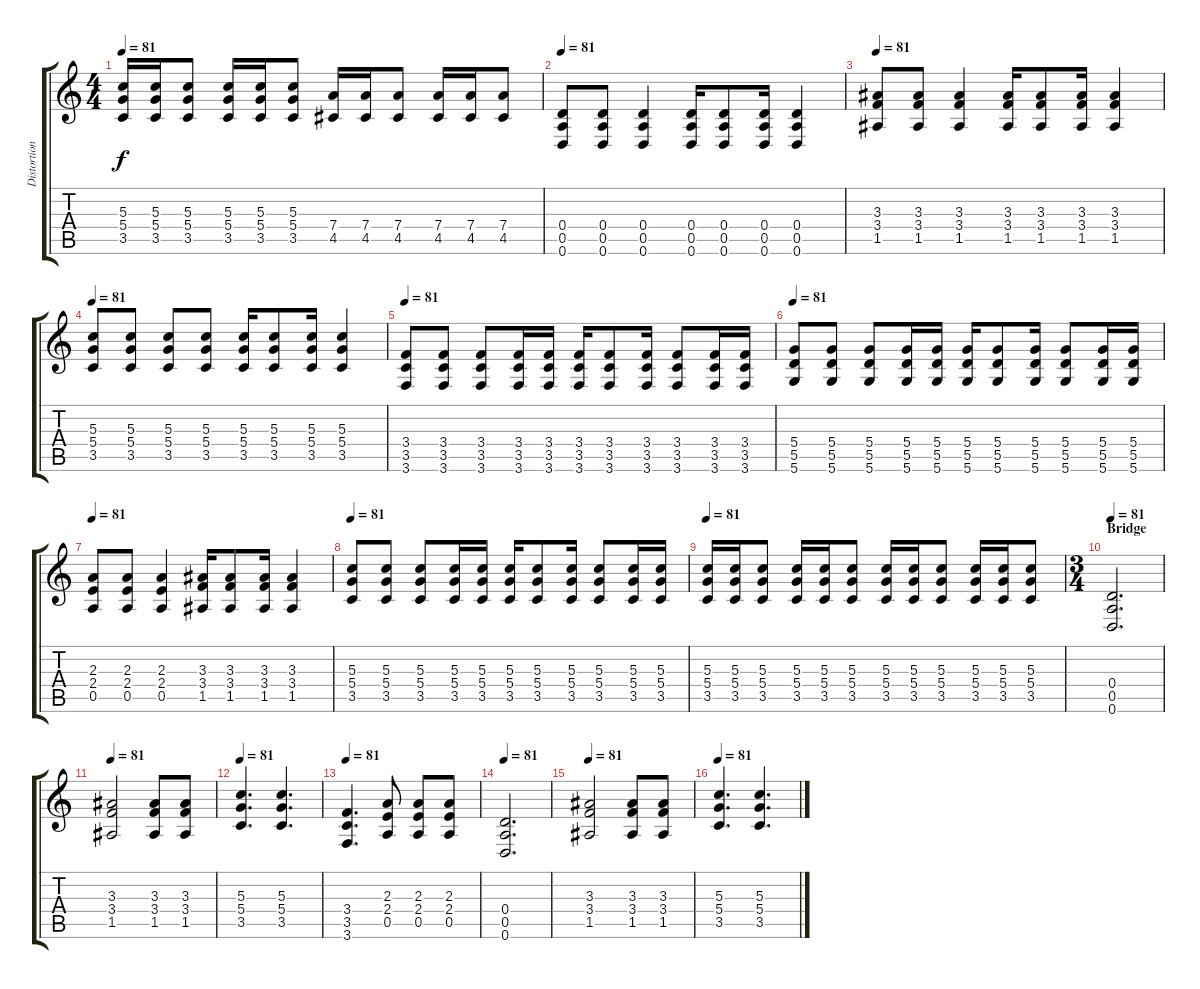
\track ("Distortion Guitar" "Distortion") {instrument distortionguitar}
\staff {score tabs}
\tuning (E4 B3 G3 D3 A2 D2) {hide}
\ts (4 4)
\tempo 81
\clef g2
\ks c
(5.3 5.4 3.5).16{dy f} (5.3 5.4 3.5).16 (5.3 5.4 3.5).8 (5.3 5.4 3.5).16 (5.3 5.4 3.5).16 (5.3 5.4 3.5).8 (7.4 4.5).16 (7.4 4.5).16 (7.4 4.5).8 (7.4 4.5).16 (7.4 4.5).16 (7.4 4.5).8 |
\tempo 81
(0.4 0.5 0.6).8 (0.4 0.5 0.6).8 (0.4 0.5 0.6).4 (0.4 0.5 0.6).16 (0.4 0.5 0.6).8 (0.4 0.5 0.6).16 (0.4 0.5 0.6).4 |
\tempo 81
(3.3 3.4 1.5).8 (3.3 3.4 1.5).8 (3.3 3.4 1.5).4 (3.3 3.4 1.5).16 (3.3 3.4 1.5).8 (3.3 3.4 1.5).16 (3.3 3.4 1.5).4 |
\tempo 81
(5.3 5.4 3.5).8 (5.3 5.4 3.5).8 (5.3 5.4 3.5).8 (5.3 5.4 3.5).8 (5.3 5.4 3.5).16 (5.3 5.4 3.5).8 (5.3 5.4 3.5).16 (5.3 5.4 3.5).4 |
\tempo 81
(3.4 3.5 3.6).8 (3.4 3.5 3.6).8 (3.4 3.5 3.6).8 (3.4 3.5 3.6).16 (3.4 3.5 3.6).16 (3.4 3.5 3.6).16 (3.4 3.5 3.6).8 (3.4 3.5 3.6).16 (3.4 3.5 3.6).8 (3.4 3.5 3.6).16 (3.4 3.5 3.6).16 |
\tempo 81
(5.4 5.5 5.6).8 (5.4 5.5 5.6).8 (5.4 5.5 5.6).8 (5.4 5.5 5.6).16 (5.4 5.5 5.6).16 (5.4 5.5 5.6).16 (5.4 5.5 5.6).8 (5.4 5.5 5.6).16 (5.4 5.5 5.6).8 (5.4 5.5 5.6).16 (5.4 5.5 5.6).16 |
\tempo 81
(2.3 2.4 0.5).8 (2.3 2.4 0.5).8 (2.3 2.4 0.5).4 (3.3 3.4 1.5).16 (3.3 3.4 1.5).8 (3.3 3.4 1.5).16 (3.3 3.4 1.5).4 |
\tempo 81
(5.3 5.4 3.5).8 (5.3 5.4 3.5).8 (5.3 5.4 3.5).8 (5.3 5.4 3.5).16 (5.3 5.4 3.5).16 (5.3 5.4 3.5).16 (5.3 5.4 3.5).8 (5.3 5.4 3.5).16 (5.3 5.4 3.5).8 (5.3 5.4 3.5).16 (5.3 5.4 3.5).16 |
\tempo 81
(5.3 5.4 3.5).16 (5.3 5.4 3.5).16 (5.3 5.4 3.5).8 (5.3 5.4 3.5).16 (5.3 5.4 3.5).16 (5.3 5.4 3.5).8 (5.3 5.4 3.5).16 (5.3 5.4 3.5).16 (5.3 5.4 3.5).8 (5.3 5.4 3.5).16 (5.3 5.4 3.5).16 (5.3 5.4 3.5).8 |
\ts (3 4)
\section ("" "Bridge")
\tempo 81
(0.4 0.5 0.6).2{d} |
\tempo 81
(3.3 3.4 1.5).2 (3.3 3.4 1.5).8 (3.3 3.4 1.5).8 |
\tempo 81
(5.3 5.4 3.5).4{d} (5.3 5.4 3.5).4{d} |
\tempo 81
(3.4 3.5 3.6).4{d} (2.3 2.4 0.5).8 (2.3 2.4 0.5).8 (2.3 2.4 0.5).8 |
\tempo 81
(0.4 0.5 0.6).2{d} |
\tempo 81
(3.3 3.4 1.5).2 (3.3 3.4 1.5).8 (3.3 3.4 1.5).8 |
\tempo 81
(5.3 5.4 3.5).4{d} (5.3 5.4 3.5).4{d}
